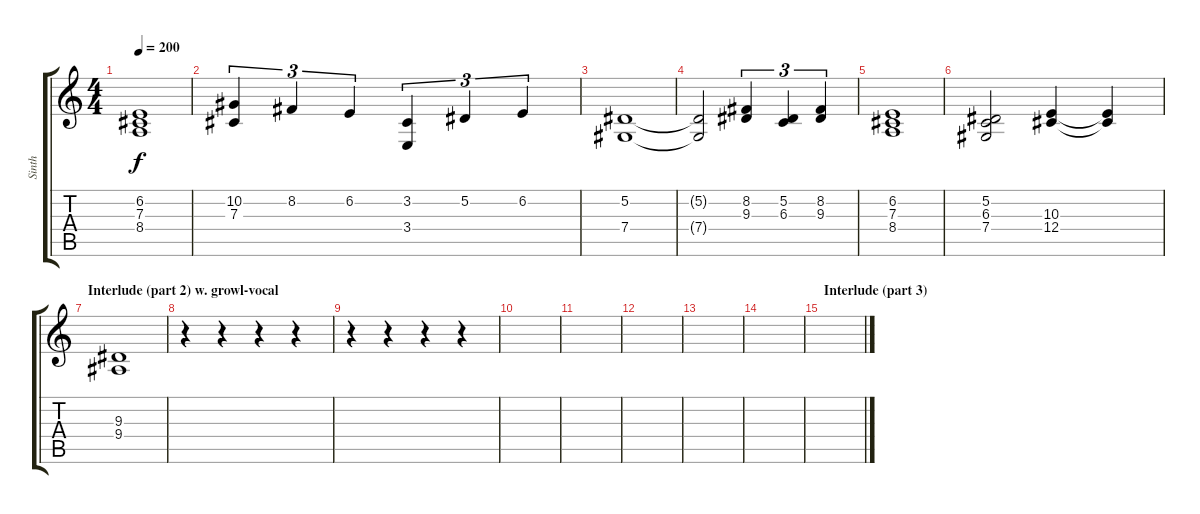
\track ("Sinth" "Sinth") {instrument stringensemble1}
\staff {score tabs}
\tuning (Eb4 Bb3 Gb3 Db3 Ab2 Eb2) {hide}
\ts (4 4)
\tempo 200
\clef g2
\ks c
(6.2 7.3 8.4).1{dy f} |
(10.2 7.3).4{tu (3 2)} 8.2.4{tu (3 2)} 6.2.4{tu (3 2)} (3.2 3.4).4{tu (3 2)} 5.2.4{tu (3 2)} 6.2.4{tu (3 2)} |
(5.2 7.4).1 |
(5.2{t} 7.4{t}).2 (8.2 9.3).4{tu (3 2)} (5.2 6.3).4{tu (3 2)} (8.2 9.3).4{tu (3 2)} |
(6.2 7.3 8.4).1 |
(5.2 6.3 7.4).2 (10.3 12.4).4 (10.3{t} 12.4{t}).4 |
\section ("" "Interlude (part 2) w. growl-vocal")
(9.3 9.4).1{volume 4} |
r.4 r.4 r.4 r.4 |
r.4{volume 12} r.4 r.4 r.4 |
|
|
|
|
|
\section ("" "Interlude (part 3)")
